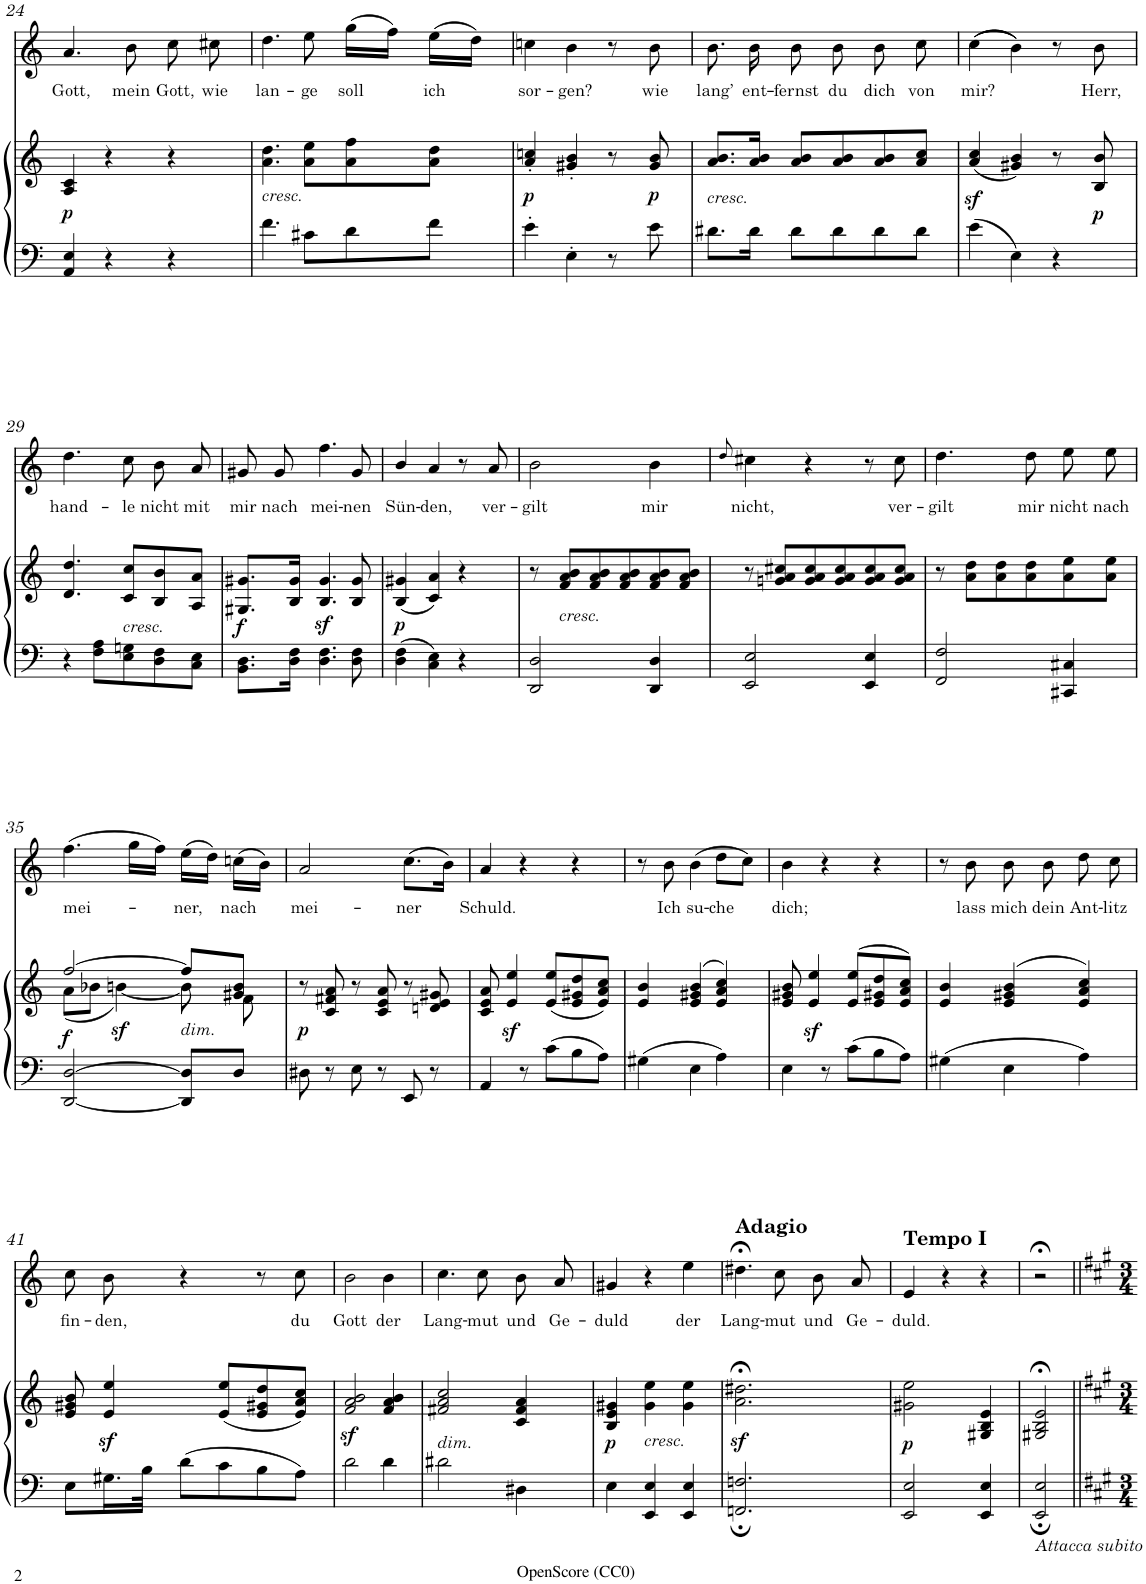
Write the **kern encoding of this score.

**kern	**kern	**dynam	**kern	**text
*part2	*part2	*part2	*part1	*part1
*staff3	*staff2	*staff2/3	*staff1	*staff1
*I"Pianoforte	*	*	*I"Singstimme Voice	*
*I'Pno	*	*	*	*
!!LO:PB:g=z
*clefF4	*clefG2	*	*clefG2	*
*k[]	*k[]	*	*k[]	*
*M3/4	*M3/4	*	*M3/4	*
=24	=24	=24	=24	=24
!	!	!LO:DY:b	!	!LO:LY:b
4AA/ 4E/	4A/ 4c/	p	4.a/	Gott,
4r	4r	.	.	.
!	!	!	!	!LO:LY:b
.	.	.	8b\	mein
!	!	!	!	!LO:LY:b
4r	4r	.	8cc\	Gott,
!	!	!	!	!LO:LY:b
.	.	.	8cc#X\	wie
=25	=25	=25	=25	=25
!	!LO:TX:b:i:t=cresc.	!	!	!
!	!	!	!	!LO:LY:b
4.f\	4.a\ 4.dd\	.	4.dd\	lan-
!	!	!	!	!LO:LY:b
8c#X\L	8a\ 8ee\L	.	8ee\	-ge
!	!	!	!	!LO:LY:b
8d\	8a\ 8ff\	.	(16gg\LL	soll
.	.	.	16ff\JJ)	.
!	!	!	!	!LO:LY:b
8f\J	8a\ 8dd\J	.	(16ee\LL	ich
.	.	.	16dd\JJ)	.
=26	=26	=26	=26	=26
!	!	!LO:DY:b	!	!LO:LY:b
4e'\	4a/' 4ccn/'	p	4ccn\	sor-
!	!	!	!	!LO:LY:b
4E'\	4g#X/' 4b/'	.	4b\	-gen?
8r	8r	.	8r	.
!	!	!LO:DY:b	!	!LO:LY:b
8e\	8g#/ 8b/	p	8b\	wie
=27	=27	=27	=27	=27
!	!LO:TX:b:i:t=cresc.	!	!	!
!	!	!	!	!LO:LY:b
8.d#X\L	8.a/ 8.b/L	.	8.b\	lang’
!	!	!	!	!LO:LY:b
16d#\Jk	16a/ 16b/Jk	.	16b\	ent-
!	!	!	!	!LO:LY:b
8d#\L	8a/ 8b/L	.	8b\	-fernst
!	!	!	!	!LO:LY:b
8d#\	8a/ 8b/	.	8b\	du
!	!	!	!	!LO:LY:b
8d#\	8a/ 8b/	.	8b\	dich
!	!	!	!	!LO:LY:b
8d#\J	8a/ 8cc/J	.	8cc\	von
=28	=28	=28	=28	=28
!	!	!	!	!LO:LY:b
4e\	(4a/z< 4cc/z<	.	((4cc\	mir?
4E\	4g#X/ 4b/)	.	4b\))	.
4r	8r	.	8r	.
!	!	!LO:DY:b	!	!LO:LY:b
.	8B/ 8b/	p	8b\	Herr,
!!LO:LB:g=z
=29	=29	=29	=29	=29
!	!	!	!	!LO:LY:b
4r	4.d/ 4.dd/	.	4.dd\	hand-
8F\ 8A\L	.	.	.	.
!	!LO:TX:b:i:t=cresc.	!	!	!
!	!	!	!	!LO:LY:b
8E\ 8Gn\	8c/ 8cc/L	.	8cc\	-le
!	!	!	!	!LO:LY:b
8D\ 8F\	8B/ 8b/	.	8b\	nicht
!	!	!	!	!LO:LY:b
8C\ 8E\J	8A/ 8a/J	.	8a/	mit
=30	=30	=30	=30	=30
!	!	!LO:DY:b	!	!LO:LY:b
8.BB\ 8.D\L	8.G#X/ 8.g#X/L	f	8g#X/	mir
!	!	!	!	!LO:LY:b
.	.	.	8g#/	nach
16D\ 16F\Jk	16B/ 16g#/Jk	.	.	.
!	!	!	!	!LO:LY:b
4.D\ 4.F\	4.B/z< 4.g#/z<	.	4.ff\	mei-
!	!	!	!	!LO:LY:b
8D\ 8F\	8B/ 8g#/	.	8g#/	-nen
=31	=31	=31	=31	=31
!	!	!LO:DY:b	!	!LO:LY:b
4D\ 4F\	(4B/ 4g#X/	p	4b/	Sün-
!	!	!	!	!LO:LY:b
4C\ 4E\	4c/ 4a/)	.	4a/	-den,
4r	4r	.	8r	.
!	!	!	!	!LO:LY:b
.	.	.	8a/	ver-
=32	=32	=32	=32	=32
!	!	!	!	!LO:LY:b
2DD/ 2D/	8r	.	2b\	-gilt
!	!LO:TX:b:i:t=cresc.	!	!	!
.	8f/ 8a/ 8b/L	.	.	.
.	8f/ 8a/ 8b/	.	.	.
.	8f/ 8a/ 8b/	.	.	.
!	!	!	!	!LO:LY:b
4DD/ 4D/	8f/ 8a/ 8b/	.	4b\	mir
.	8f/ 8a/ 8b/J	.	.	.
=33	=33	=33	=33	=33
.	.	.	8qdd/	.
!	!	!	!	!LO:LY:b
2EE/ 2E/	8r	.	4cc#X\	nicht,
.	8gn/ 8a/ 8cc#X/L	.	.	.
.	8g/ 8a/ 8cc#/	.	4r	.
.	8g/ 8a/ 8cc#/	.	.	.
4EE/ 4E/	8g/ 8a/ 8cc#/	.	8r	.
!	!	!	!	!LO:LY:b
.	8g/ 8a/ 8cc#/J	.	8cc#\	ver-
=34	=34	=34	=34	=34
!	!	!	!	!LO:LY:b
2FF/ 2F/	8r	.	4.dd\	-gilt
.	8a\ 8dd\L	.	.	.
.	8a\ 8dd\	.	.	.
!	!	!	!	!LO:LY:b
.	8a\ 8dd\	.	8dd\	mir
!	!	!	!	!LO:LY:b
4CC#X/ 4C#X/	8a\ 8ee\	.	8ee\	nicht
!	!	!	!	!LO:LY:b
.	8a\ 8ee\J	.	8ee\	nach
!!LO:LB:g=z
=35	=35	=35	=35	=35
*	*^	*	*	*
!	!	!	!LO:DY:b	!	!LO:LY:b
[2DD/ [2D/	[2ff/	(8a\L	f	(4.ff\	mei-
.	.	8b-X\J	.	.	.
!	!	!	!LO:DY:b	!	!
.	.	[4bn\)	sf	.	.
.	.	.	.	16gg\LL	.
.	.	.	.	16ff\JJ)	.
!	!LO:TX:b:i:t=dim.	!	!	!	!
!	!	!	!	!	!LO:LY:b
8DD/] 8D/]L	8ff/L]	8b\]	.	(16ee\LL	-ner,
.	.	.	.	16dd\JJ)	.
!	!	!	!	!	!LO:LY:b
8D/J	8g#X/ 8b/J	8f\	.	(16ccn\LL	nach
.	.	.	.	16b\JJ)	.
*	*v	*v	*	*	*
=36	=36	=36	=36	=36
!	!	!LO:DY:b	!	!LO:LY:b
8D#X\	8r	p	2a/	mei-
8r	8c/ 8f#X/ 8a/	.	.	.
8E\	8r	.	.	.
8r	8c/ 8e/ 8a/	.	.	.
!	!	!	!	!LO:LY:b
8EE/	8r	.	(8.cc\L	-ner
8r	8dn/ 8e/ 8g#X/	.	.	.
.	.	.	16b\Jk)	.
=37	=37	=37	=37	=37
!	!	!	!	!LO:LY:b
4AA/	8c/ 8e/ 8a/	.	4a/	Schuld.
.	4e/z< 4ee/z<	.	.	.
8r	.	.	4r	.
8c\L	(8e/ 8ee/L	.	.	.
8B\	8e/ 8g#X/ 8dd/	.	4r	.
8A\J	8e/ 8a/ 8cc/J)	.	.	.
=38	=38	=38	=38	=38
4G#X\	4e/ 4b/	.	8r	.
!	!	!	!	!LO:LY:b
.	.	.	8b\	Ich
!	!	!	!	!LO:LY:b
4E\	(>4e/ 4g#X/ 4b/	.	(4b\	su-
!	!	!	!	!LO:LY:b
4A\	4e/ 4a/ 4cc/)	.	8dd\L	-che
.	.	.	8cc\J)	.
=39	=39	=39	=39	=39
!	!	!	!	!LO:LY:b
4E\	8e/ 8g#X/ 8b/	.	4b\	dich;
.	4e/z< 4ee/z<	.	.	.
8r	.	.	4r	.
8c\L	(>8e/ 8ee/L	.	.	.
8B\	8e/ 8g#X/ 8dd/	.	4r	.
8A\J	8e/ 8a/ 8cc/J)	.	.	.
=40	=40	=40	=40	=40
4G#X\	4e/ 4b/	.	8r	.
!	!	!	!	!LO:LY:b
.	.	.	8b\	lass
!	!	!	!	!LO:LY:b
4E\	(>4e/ 4g#X/ 4b/	.	8b\	mich
!	!	!	!	!LO:LY:b
.	.	.	8b\	dein
!	!	!	!	!LO:LY:b
4A\	4e/ 4a/ 4cc/)	.	8dd\	Ant-
!	!	!	!	!LO:LY:b
.	.	.	8cc\	-litz
!!LO:LB:g=z
=41	=41	=41	=41	=41
!	!	!	!	!LO:LY:b
8E\L	8e/ 8g#X/ 8b/	.	8cc\	fin-
!	!	!	!	!LO:LY:b
16.G#X\L	4e/z< 4ee/z<	.	8b\	-den,
32B\JJk	.	.	.	.
8d\L	.	.	4r	.
8c\	(8e/ 8ee/L	.	.	.
8B\	8e/ 8g#X/ 8dd/	.	8r	.
!	!	!	!	!LO:LY:b
8A\J	8e/ 8a/ 8cc/J)	.	8cc\	du
=42	=42	=42	=42	=42
!	!	!	!	!LO:LY:b
2d\	2f/z< 2a/z< 2b/z<	.	2b\	Gott
!	!	!	!	!LO:LY:b
4d\	4f/ 4a/ 4b/	.	4b\	der
=43	=43	=43	=43	=43
!	!LO:TX:b:i:t=dim.	!	!	!
!	!	!	!	!LO:LY:b
2d#X\	2f#X/ 2a/ 2cc/	.	4.cc\	Lang-
!	!	!	!	!LO:LY:b
.	.	.	8cc\	-mut
!	!	!	!	!LO:LY:b
4D#X\	4c/ 4f#/ 4a/	.	8b\	und
!	!	!	!	!LO:LY:b
.	.	.	8a/	Ge-
=44	=44	=44	=44	=44
!	!	!LO:DY:b	!	!LO:LY:b
4E\	4B/ 4e/ 4g#X/	p	4g#X/	-duld
!	!LO:TX:b:i:t=cresc.	!	!	!
4EE/ 4E/	4g#\ 4ee\	.	4r	.
!	!	!	!	!LO:LY:b
4EE/ 4E/	4g#\ 4ee\	.	4ee\	der
=45	=45	=45	=45	=45
!	!	!	!LO:TX:a:B:t=Adagio	!
!	!	!	!	!LO:LY:b
2.FFn/; 2.Fn/;	2.a\z<;< 2.dd#X\z<;<	.	4.dd#X;<\	Lang-
!	!	!	!	!LO:LY:b
.	.	.	8cc\	-mut
!	!	!	!	!LO:LY:b
.	.	.	8b\	und
!	!	!	!	!LO:LY:b
.	.	.	8a/	Ge-
=46	=46	=46	=46	=46
!	!	!	!LO:TX:a:B:t=Tempo I	!
!	!	!LO:DY:b	!	!LO:LY:b
2EE/ 2E/	2g#X\ 2ee\	p	4e/	-duld.
.	.	.	4r	.
4EE/ 4E/	4G#X/ 4B/ 4e/	.	4r	.
=47	=47	=47	=47	=47
!LO:TX:b:i:t=Attacca subito	!	!	!	!
2EE/; 2E/;	2G#X/;< 2B/;< 2e/;<	.	2r;<	.
=||	=||	=||	=||	=||
*-	*-	*-	*-	*-
